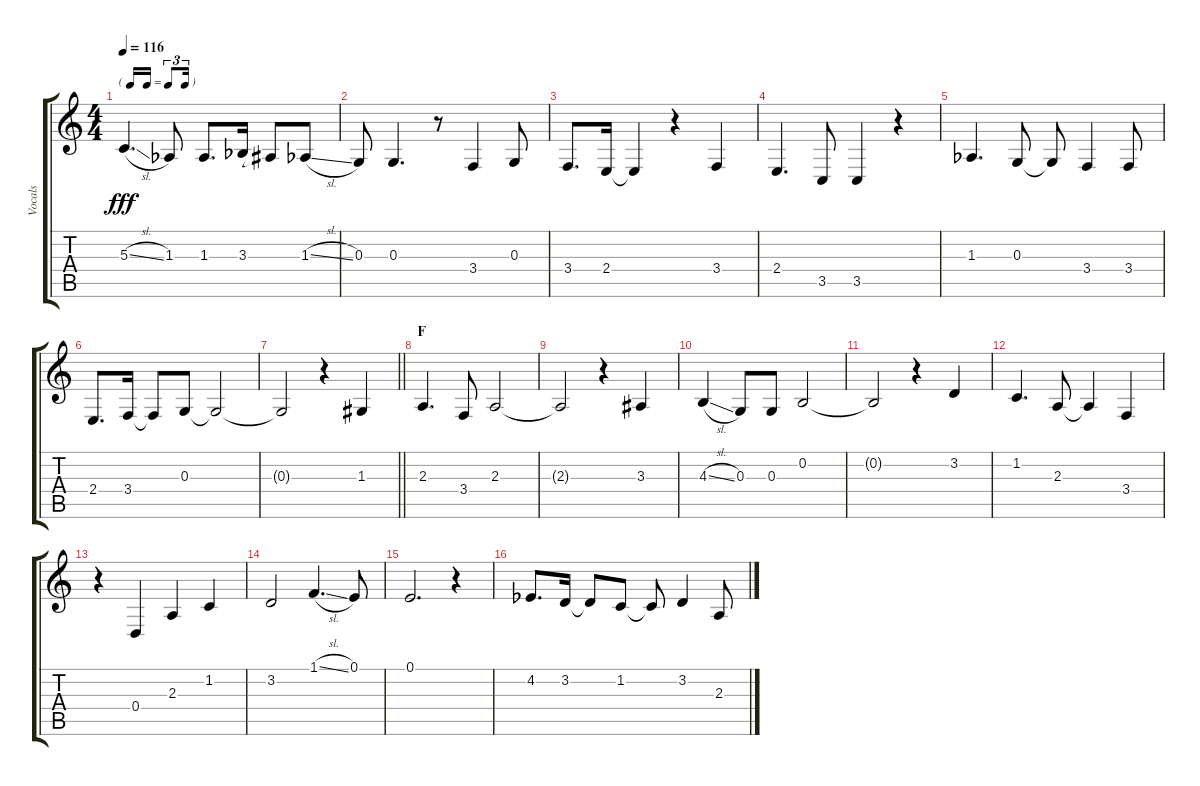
\track ("Vocals" "Vocals") {instrument voiceoohs}
\staff {score tabs}
\tuning (E4 B3 G3 D3 A2 E2) {hide}
\ts (4 4)
\tf triplet16th
\tempo 116
\clef g2
\ks c
5.3{sl}.4{d dy fff} 1.3{acc b}.8 1.3{acc b}.8{d} 3.3{acc b}.16 3.3{t}.8 1.3{sl acc b}.8 |
0.3.8 0.3.4{d} r.8 3.4.4 0.3.8 |
3.4.8{d} 2.4.16 2.4{t}.4 r.4 3.4.4 |
2.4.4{d} 3.5.8 3.5.4 r.4 |
1.3{acc b}.4{d} 0.3.8 0.3{t}.8 3.4.4 3.4.8 |
2.4.8{d} 3.4.16 3.4{t}.8 0.3.8 0.3{t}.2 |
\barLineRight lightlight
0.3{t}.2 r.4 1.3.4 |
\section ("" "F")
2.3.4{d} 3.4.8 2.3.2 |
2.3{t}.2 r.4 3.3.4 |
4.3{sl}.4 0.3.8 0.3.8 0.2.2 |
0.2{t}.2 r.4 3.2.4 |
1.2.4{d} 2.3.8 2.3{t}.4 3.4.4 |
r.4 0.4.4 2.3.4 1.2.4 |
3.2.2 1.1{sl}.4{d} 0.1.8 |
0.1.2{d} r.4 |
4.2{acc b}.8{d} 3.2.16 3.2{t}.8 1.2.8 1.2{t}.8 3.2.4 2.3.8
